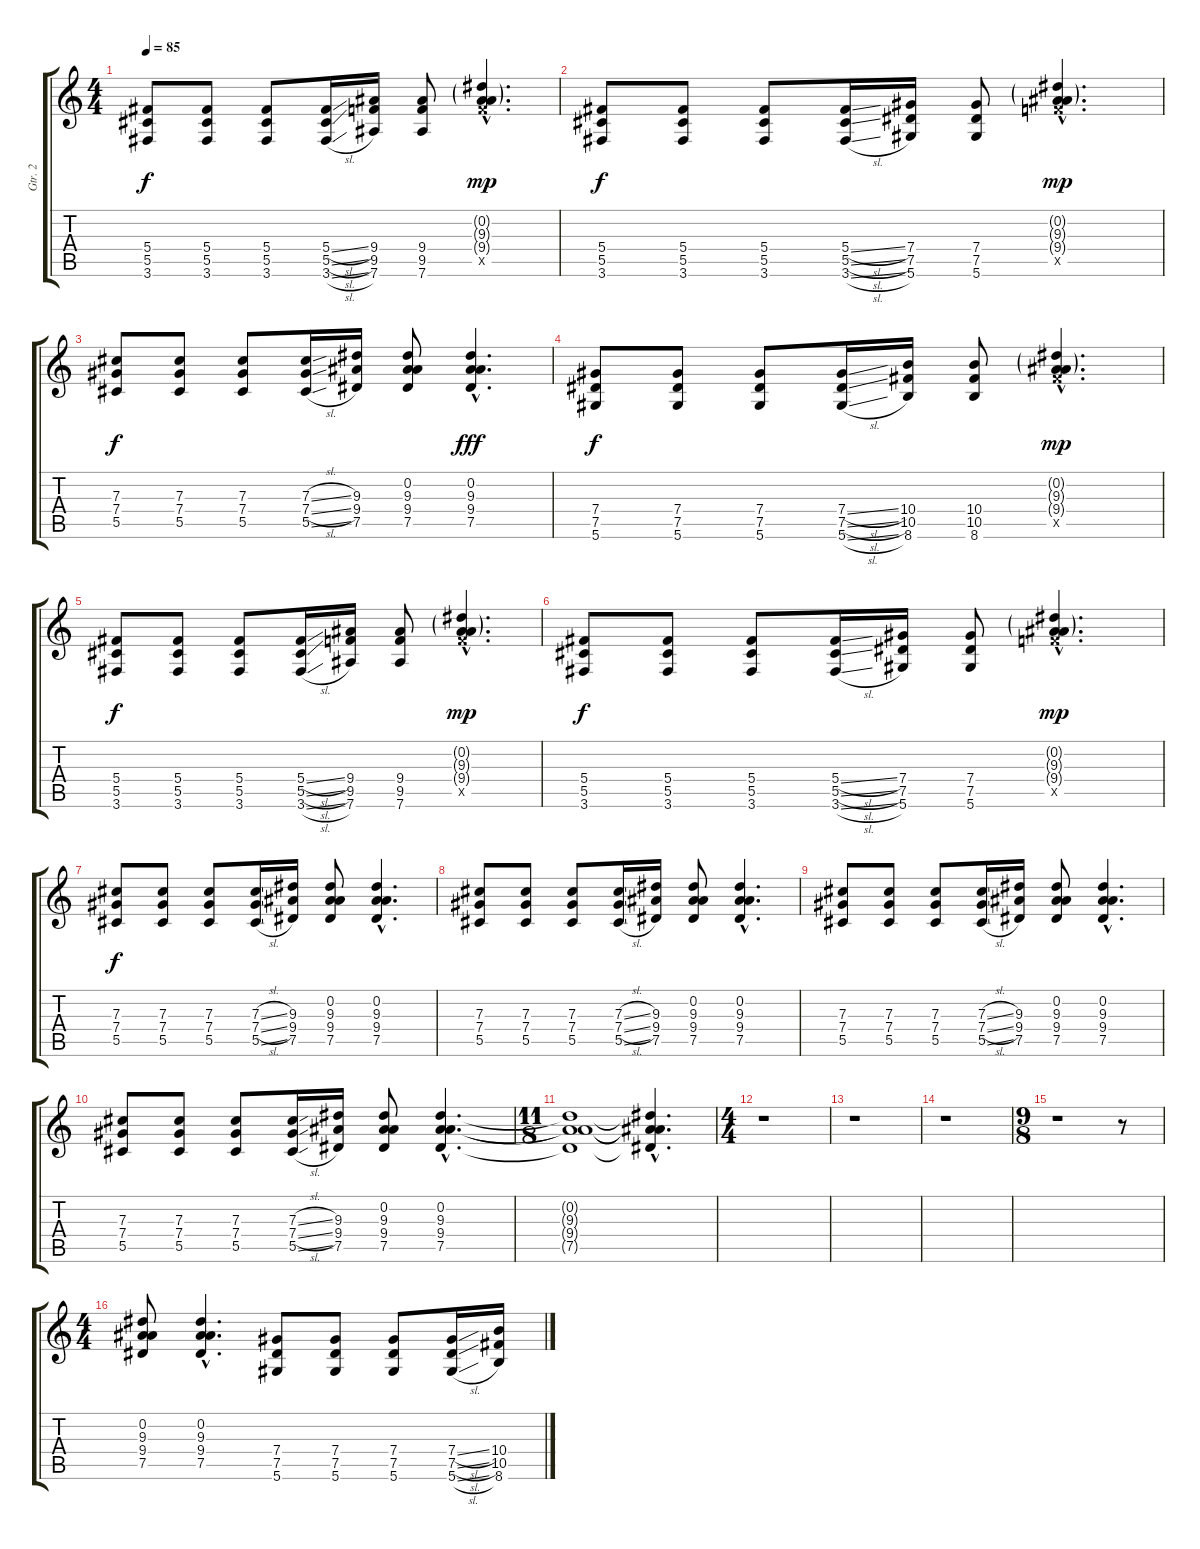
\track ("Gtr. 2" "Gtr. 2") {instrument distortionguitar}
\staff {score tabs}
\tuning (Eb4 Bb3 Gb3 Db3 Ab2 Eb2) {hide}
\ts (4 4)
\tempo 85
\clef g2
\ks c
(5.4 5.5 3.6).8{dy f} (5.4 5.5 3.6).8 (5.4 5.5 3.6).8 (5.4{sl} 5.5{sl} 3.6{sl}).16 (9.4 9.5 7.6).16 (9.4 9.5 7.6).8 (0.2{g hac} 9.3{g hac} 9.4{g hac} 9.5{hac x}).4{d dy mp} |
(5.4 5.5 3.6).8{dy f} (5.4 5.5 3.6).8 (5.4 5.5 3.6).8 (5.4{sl} 5.5{sl} 3.6{sl}).16 (7.4 7.5 5.6).16 (7.4 7.5 5.6).8 (0.2{g hac} 9.3{g hac} 9.4{g hac} 9.5{hac x}).4{d dy mp} |
(7.3 7.4 5.5).8{dy f} (7.3 7.4 5.5).8 (7.3 7.4 5.5).8 (7.3{sl} 7.4{sl} 5.5{sl}).16 (9.3 9.4 7.5).16 (0.2 9.3 9.4 7.5).8 (0.2{hac} 9.3{hac} 9.4{hac} 7.5{hac}).4{d dy fff} |
(7.4 7.5 5.6).8{dy f} (7.4 7.5 5.6).8 (7.4 7.5 5.6).8 (7.4{sl} 7.5{sl} 5.6{sl}).16 (10.4 10.5 8.6).16 (10.4 10.5 8.6).8 (0.2{g hac} 9.3{g hac} 9.4{g hac} 10.5{hac x}).4{d dy mp} |
(5.4 5.5 3.6).8{dy f} (5.4 5.5 3.6).8 (5.4 5.5 3.6).8 (5.4{sl} 5.5{sl} 3.6{sl}).16 (9.4 9.5 7.6).16 (9.4 9.5 7.6).8 (0.2{g hac} 9.3{g hac} 9.4{g hac} 9.5{hac x}).4{d dy mp} |
(5.4 5.5 3.6).8{dy f} (5.4 5.5 3.6).8 (5.4 5.5 3.6).8 (5.4{sl} 5.5{sl} 3.6{sl}).16 (7.4 7.5 5.6).16 (7.4 7.5 5.6).8 (0.2{g hac} 9.3{g hac} 9.4{g hac} 9.5{hac x}).4{d dy mp} |
(7.3 7.4 5.5).8{dy f} (7.3 7.4 5.5).8 (7.3 7.4 5.5).8 (7.3{sl} 7.4{sl} 5.5{sl}).16 (9.3 9.4 7.5).16 (0.2 9.3 9.4 7.5).8 (0.2{hac} 9.3{hac} 9.4{hac} 7.5{hac}).4{d} |
(7.3 7.4 5.5).8 (7.3 7.4 5.5).8 (7.3 7.4 5.5).8 (7.3{sl} 7.4{sl} 5.5{sl}).16 (9.3 9.4 7.5).16 (0.2 9.3 9.4 7.5).8 (0.2{hac} 9.3{hac} 9.4{hac} 7.5{hac}).4{d} |
(7.3 7.4 5.5).8 (7.3 7.4 5.5).8 (7.3 7.4 5.5).8 (7.3{sl} 7.4{sl} 5.5{sl}).16 (9.3 9.4 7.5).16 (0.2 9.3 9.4 7.5).8 (0.2{hac} 9.3{hac} 9.4{hac} 7.5{hac}).4{d} |
(7.3 7.4 5.5).8 (7.3 7.4 5.5).8 (7.3 7.4 5.5).8 (7.3{sl} 7.4{sl} 5.5{sl}).16 (9.3 9.4 7.5).16 (0.2 9.3 9.4 7.5).8 (0.2{hac} 9.3{hac} 9.4{hac} 7.5{hac}).4{d} |
\ts (11 8)
(0.2{t} 9.3{t} 9.4{t} 7.5{t}).1 (0.2{hac t} 9.3{hac t} 9.4{hac t} 7.5{hac t}).4{d} |
\ts (4 4)
r.1 |
r.1 |
r.1 |
\ts (9 8)
r.1 r.8 |
\ts (4 4)
(0.2 9.3 9.4 7.5).8{volume 9} (0.2{hac} 9.3{hac} 9.4{hac} 7.5{hac}).4{d} (7.4 7.5 5.6).8 (7.4 7.5 5.6).8 (7.4 7.5 5.6).8 (7.4{sl} 7.5{sl} 5.6{sl}).16 (10.4 10.5 8.6).16
